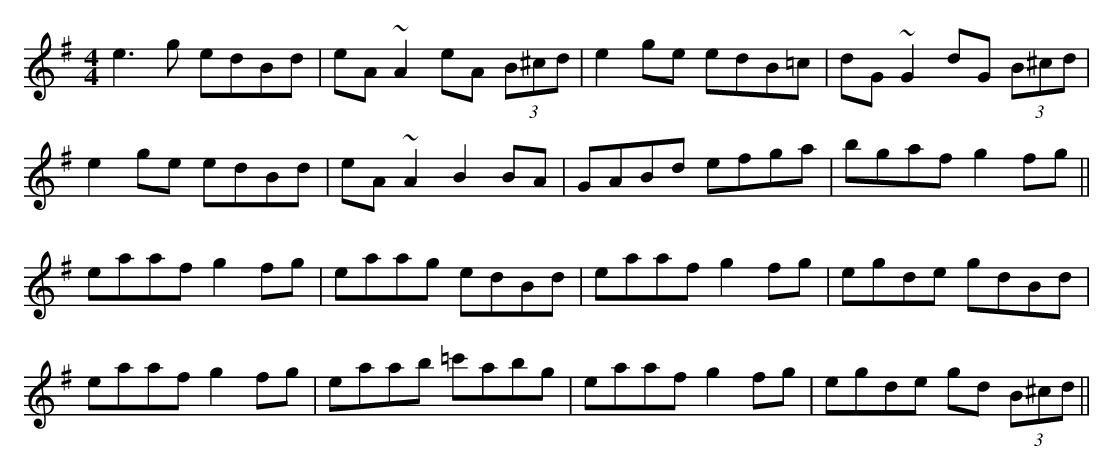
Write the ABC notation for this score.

X:1
M:4/4
K:Ador
e3g edBd|eA~A2 eA (3B^cd|e2ge edB=c|dG~G2 dG (3B^cd|
e2ge edBd|eA~A2 B2BA|GABd efga|bgaf g2fg||
eaaf g2fg|eaag edBd|eaaf g2fg|egde gdBd|
eaaf g2fg|eaab =c'abg|eaaf g2fg|egde gd (3B^cd||
